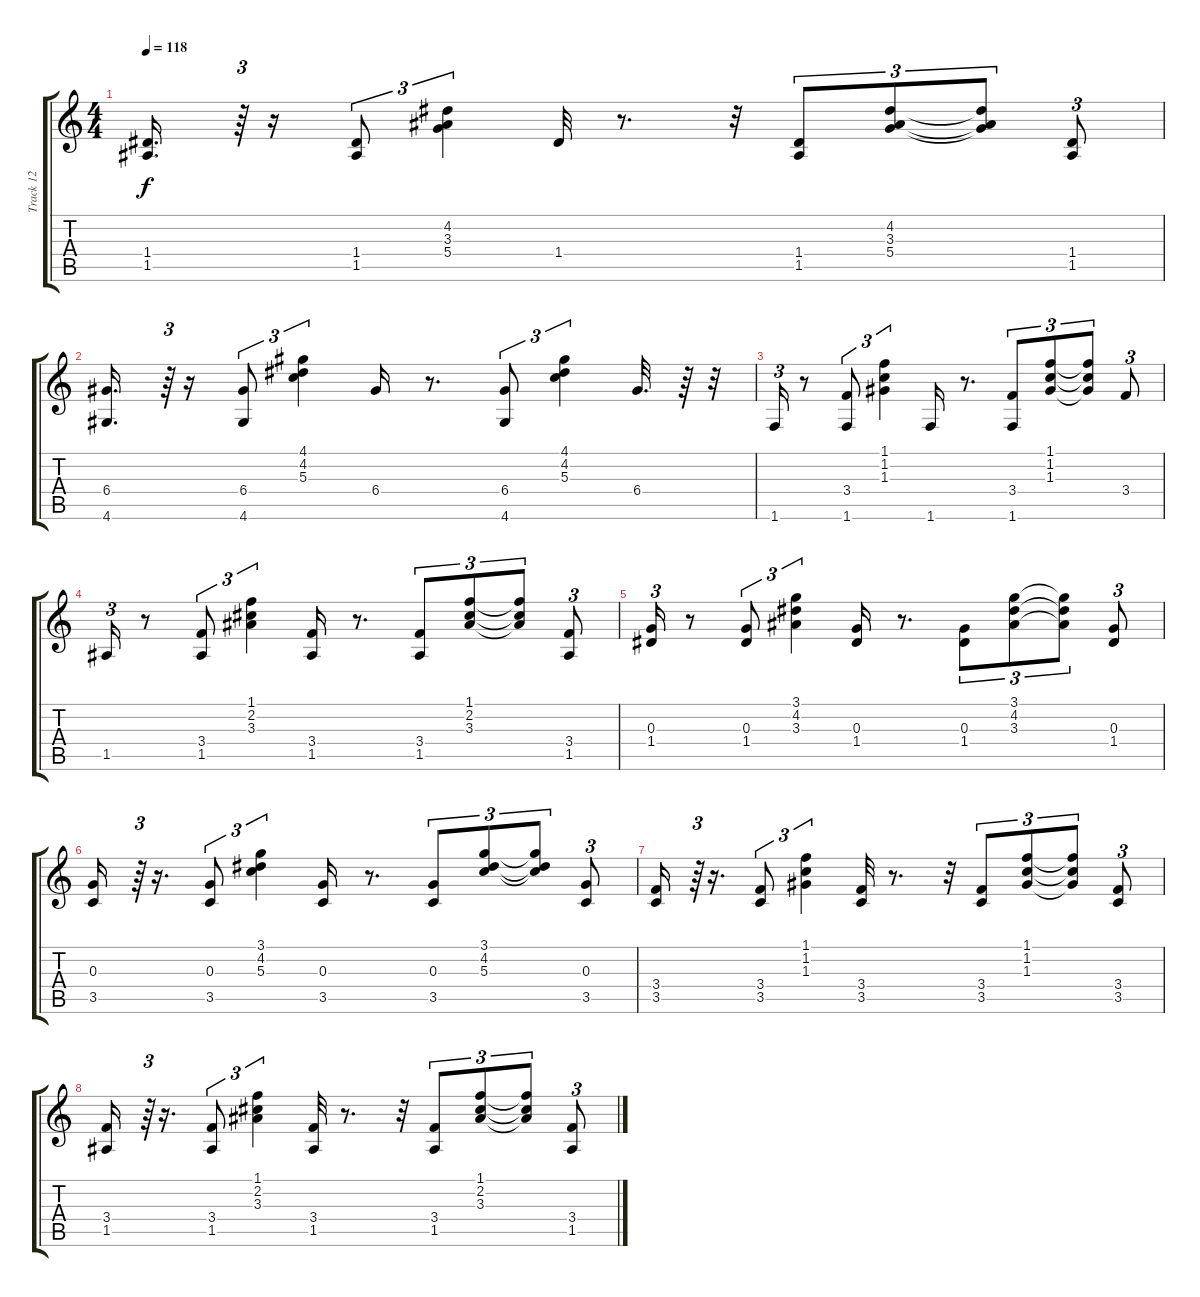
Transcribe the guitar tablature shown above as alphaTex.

\track ("Track 12" "Track 12") {instrument acousticguitarsteel}
\staff {score tabs}
\tuning (E4 B3 G3 D3 A2 E2) {hide}
\ts (4 4)
\tempo 118
\clef g2
\ks c
(1.4 1.5).16{d dy f} r.64{tu (3 2)} r.16 (1.4 1.5).8{tu (3 2)} (4.2 3.3 5.4).4{tu (3 2)} 1.4.32 r.8{d} r.32 (1.4 1.5).8{tu (3 2)} (4.2 3.3 5.4).8{tu (3 2)} (4.2{t} 3.3{t} 5.4{t}).8{tu (3 2)} (1.4 1.5).8{tu (3 2)} |
(6.4 4.6).16{d} r.64{tu (3 2)} r.16 (6.4 4.6).8{tu (3 2)} (4.1 4.2 5.3).4{tu (3 2)} 6.4.16 r.8{d} (6.4 4.6).8{tu (3 2)} (4.1 4.2 5.3).4{tu (3 2)} 6.4.32{d} r.64 r.32 |
1.6.16{tu (3 2)} r.8 (3.4 1.6).8{tu (3 2)} (1.1 1.2 1.3).4{tu (3 2)} 1.6.16 r.8{d} (3.4 1.6).8{tu (3 2)} (1.1 1.2 1.3).8{tu (3 2)} (1.1{t} 1.2{t} 1.3{t}).8{tu (3 2)} 3.4.8{tu (3 2)} |
1.5.16{tu (3 2)} r.8 (3.4 1.5).8{tu (3 2)} (1.1 2.2 3.3).4{tu (3 2)} (3.4 1.5).16 r.8{d} (3.4 1.5).8{tu (3 2)} (1.1 2.2 3.3).8{tu (3 2)} (1.1{t} 2.2{t} 3.3{t}).8{tu (3 2)} (3.4 1.5).8{tu (3 2)} |
(0.3 1.4).16{tu (3 2)} r.8 (0.3 1.4).8{tu (3 2)} (3.1 4.2 3.3).4{tu (3 2)} (0.3 1.4).16 r.8{d} (0.3 1.4).8{tu (3 2)} (3.1 4.2 3.3).8{tu (3 2)} (3.1{t} 4.2{t} 3.3{t}).8{tu (3 2)} (0.3 1.4).8{tu (3 2)} |
(0.3 3.5).16 r.64{tu (3 2)} r.16{d} (0.3 3.5).8{tu (3 2)} (3.1 4.2 5.3).4{tu (3 2)} (0.3 3.5).16 r.8{d} (0.3 3.5).8{tu (3 2)} (3.1 4.2 5.3).8{tu (3 2)} (3.1{t} 4.2{t} 5.3{t}).8{tu (3 2)} (0.3 3.5).8{tu (3 2)} |
(3.4 3.5).16 r.64{tu (3 2)} r.16{d} (3.4 3.5).8{tu (3 2)} (1.1 1.2 1.3).4{tu (3 2)} (3.4 3.5).32 r.8{d} r.32 (3.4 3.5).8{tu (3 2)} (1.1 1.2 1.3).8{tu (3 2)} (1.1{t} 1.2{t} 1.3{t}).8{tu (3 2)} (3.4 3.5).8{tu (3 2)} |
(3.4 1.5).16 r.64{tu (3 2)} r.16{d} (3.4 1.5).8{tu (3 2)} (1.1 2.2 3.3).4{tu (3 2)} (3.4 1.5).32 r.8{d} r.32 (3.4 1.5).8{tu (3 2)} (1.1 2.2 3.3).8{tu (3 2)} (1.1{t} 2.2{t} 3.3{t}).8{tu (3 2)} (3.4 1.5).8{tu (3 2)}
